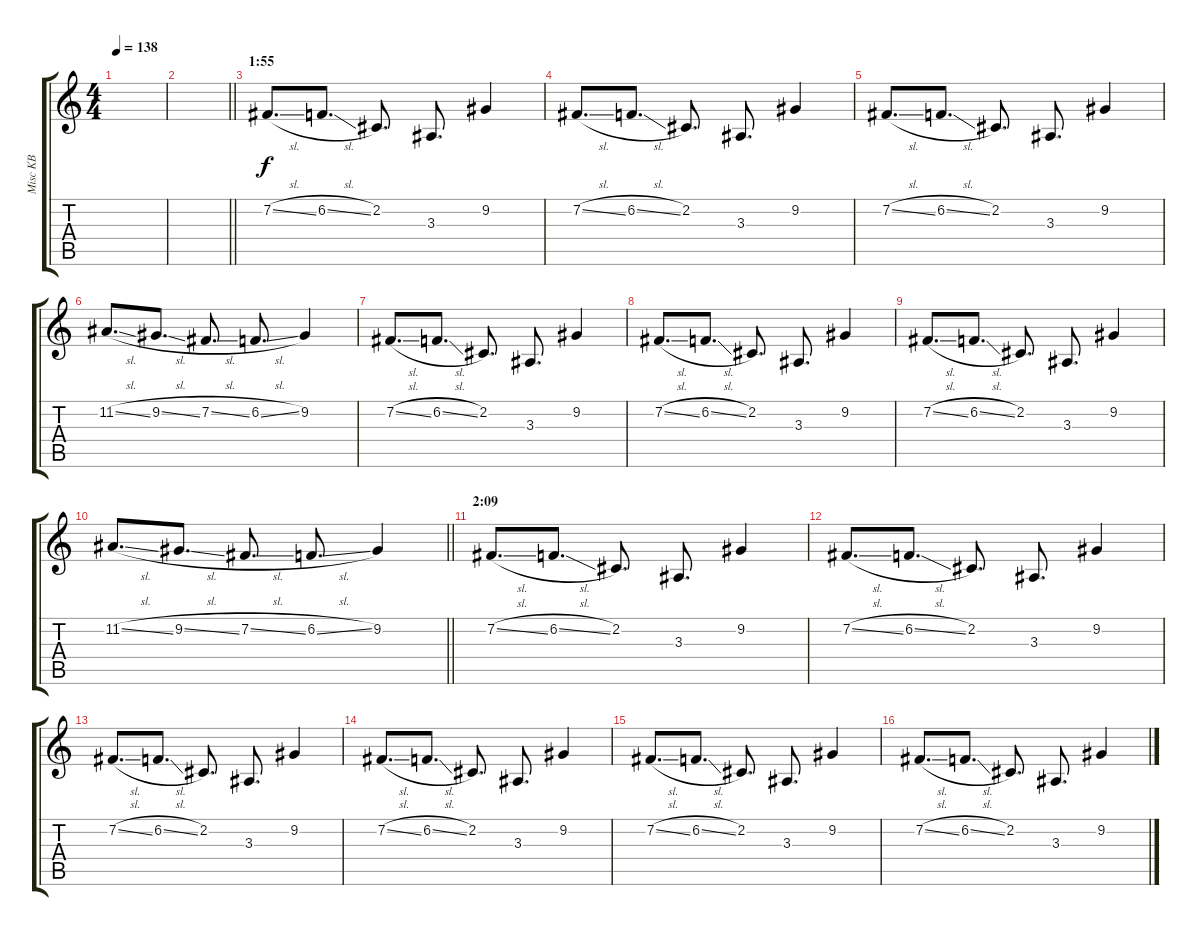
\track ("Misc KB" "Misc KB") {instrument pad7halo}
\staff {score tabs}
\tuning (E4 B3 G3 D3 A2 E2) {hide}
\ts (4 4)
\tempo 138
\clef g2
\ks c
|
\barLineRight lightlight
|
\section ("" "1:55")
7.2{sl}.8{d instrument lead2sawtooth} 6.2{sl}.8{d} 2.2.8{d} 3.3.8{d} 9.2.4 |
7.2{sl}.8{d} 6.2{sl}.8{d} 2.2.8{d} 3.3.8{d} 9.2.4 |
7.2{sl}.8{d} 6.2{sl}.8{d} 2.2.8{d} 3.3.8{d} 9.2.4 |
11.2{sl}.8{d} 9.2{sl}.8{d} 7.2{sl}.8{d} 6.2{sl}.8{d} 9.2.4 |
7.2{sl}.8{d} 6.2{sl}.8{d} 2.2.8{d} 3.3.8{d} 9.2.4 |
7.2{sl}.8{d} 6.2{sl}.8{d} 2.2.8{d} 3.3.8{d} 9.2.4 |
7.2{sl}.8{d} 6.2{sl}.8{d} 2.2.8{d} 3.3.8{d} 9.2.4 |
\barLineRight lightlight
11.2{sl}.8{d} 9.2{sl}.8{d} 7.2{sl}.8{d} 6.2{sl}.8{d} 9.2.4 |
\section ("" "2:09")
7.2{sl}.8{d} 6.2{sl}.8{d} 2.2.8{d} 3.3.8{d} 9.2.4 |
7.2{sl}.8{d} 6.2{sl}.8{d} 2.2.8{d} 3.3.8{d} 9.2.4 |
7.2{sl}.8{d} 6.2{sl}.8{d} 2.2.8{d} 3.3.8{d} 9.2.4 |
7.2{sl}.8{d} 6.2{sl}.8{d} 2.2.8{d} 3.3.8{d} 9.2.4 |
7.2{sl}.8{d} 6.2{sl}.8{d} 2.2.8{d} 3.3.8{d} 9.2.4 |
7.2{sl}.8{d} 6.2{sl}.8{d} 2.2.8{d} 3.3.8{d} 9.2.4
